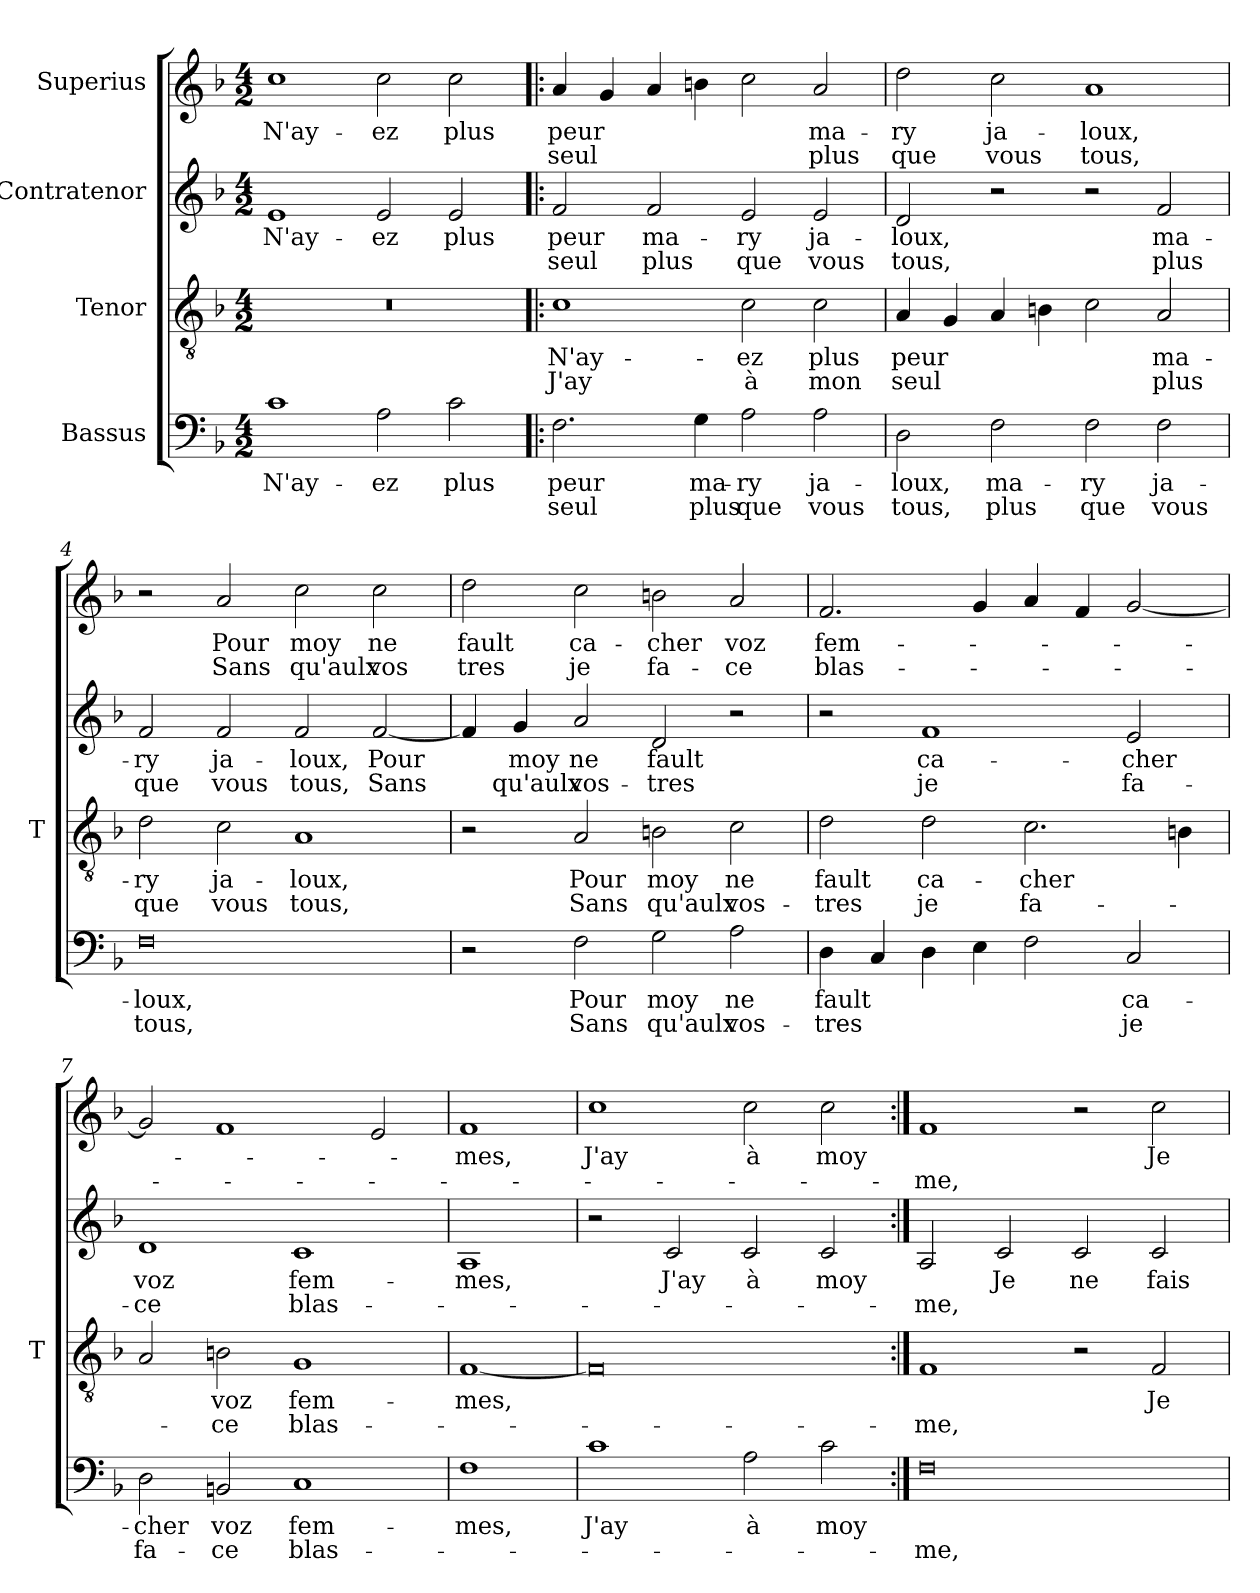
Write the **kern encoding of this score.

**kern	**text	**text	**kern	**text	**text	**kern	**text	**text	**kern	**text	**text
*part4	*part4	*part4	*part3	*part3	*part3	*part2	*part2	*part2	*part1	*part1	*part1
*staff4	*staff4	*staff4	*staff3	*staff3	*staff3	*staff2	*staff2	*staff2	*staff1	*staff1	*staff1
*I"Bassus	*	*	*I"Tenor	*	*	*I"Contratenor	*	*	*I"Superius	*	*
*	*	*	*I'T	*	*	*	*	*	*	*	*
*clefF4	*	*	*clefGv2	*	*	*clefG2	*	*	*clefG2	*	*
*k[b-]	*	*	*k[b-]	*	*	*k[b-]	*	*	*k[b-]	*	*
*M4/2	*	*	*M4/2	*	*	*M4/2	*	*	*M4/2	*	*
=1	=1	=1	=1	=1	=1	=1	=1	=1	=1	=1	=1
1c	N'ay-	.	0r	.	.	1e	N'ay-	.	1cc	N'ay-	.
2A	-ez	.	.	.	.	2e	-ez	.	2cc	-ez	.
2c	-plus	.	.	.	.	2e	-plus	.	2cc	-plus	.
=2!|:	=2!|:	=2!|:	=2!|:	=2!|:	=2!|:	=2!|:	=2!|:	=2!|:	=2!|:	=2!|:	=2!|:
2.F	-peur	-seul	1c	N'ay-	-J'ay	2f	-peur	-seul	4a	-peur	-seul
.	.	.	.	.	.	.	.	.	4g	.	.
.	.	.	.	.	.	2f	ma-	-plus	4a	.	.
4G	ma-	-plus	.	.	.	.	.	.	4bn	.	.
2A	-ry	-que	2c	-ez	-à	2e	-ry	-que	2cc	.	.
2A	ja-	-vous	2c	-plus	-mon	2e	ja-	-vous	2a	ma-	-plus
=3	=3	=3	=3	=3	=3	=3	=3	=3	=3	=3	=3
2D	-loux,	-tous,	4A	-peur	-seul	2d	-loux,	-tous,	2dd	-ry	-que
.	.	.	4G	.	.	.	.	.	.	.	.
2F	ma-	-plus	4A	.	.	2r	.	.	2cc	ja-	-vous
.	.	.	4Bn	.	.	.	.	.	.	.	.
2F	-ry	-que	2c	.	.	2r	.	.	1a	-loux,	-tous,
2F	ja-	-vous	2A	ma-	-plus	2f	ma-	-plus	.	.	.
=4	=4	=4	=4	=4	=4	=4	=4	=4	=4	=4	=4
0F	-loux,	-tous,	2d	-ry	-que	2f	-ry	-que	2r	.	.
.	.	.	2c	ja-	-vous	2f	ja-	-vous	2a	-Pour	-Sans
.	.	.	1A	-loux,	-tous,	2f	-loux,	-tous,	2cc	-moy	-qu'aulx
.	.	.	.	.	.	[2f	-Pour	-Sans	2cc	-ne	-vos
=5	=5	=5	=5	=5	=5	=5	=5	=5	=5	=5	=5
2r	.	.	2r	.	.	4f]	.	.	2dd	-fault	-tres
.	.	.	.	.	.	4g	-moy	-qu'aulx	.	.	.
2F	-Pour	-Sans	2A	-Pour	-Sans	2a	-ne	vos-	2cc	ca-	-je
2G	-moy	-qu'aulx	2Bn	-moy	-qu'aulx	2d	-fault	-tres	2bn	-cher	fa-
2A	-ne	vos-	2c	-ne	vos-	2r	.	.	2a	-voz	-ce
=6	=6	=6	=6	=6	=6	=6	=6	=6	=6	=6	=6
4D	-fault	-tres	2d	-fault	-tres	2r	.	.	2.f	fem-	blas-
4C	.	.	.	.	.	.	.	.	.	.	.
4D	.	.	2d	ca-	-je	1f	ca-	-je	.	.	.
4E	.	.	.	.	.	.	.	.	4g	.	.
2F	.	.	2.c	-cher	fa-	.	.	.	4a	.	.
.	.	.	.	.	.	.	.	.	4f	.	.
2C	ca-	-je	.	.	.	2e	-cher	fa-	[2g	.	.
.	.	.	4Bn	.	.	.	.	.	.	.	.
=7	=7	=7	=7	=7	=7	=7	=7	=7	=7	=7	=7
2D	-cher	fa-	2A	.	.	1d	-voz	-ce	2g]	.	.
2BBn	-voz	-ce	2Bn	-voz	-ce	.	.	.	1f	.	.
1C	fem-	blas-	1G	fem-	blas-	1c	fem-	blas-	.	.	.
.	.	.	.	.	.	.	.	.	2e	.	.
=8	=8	=8	=8	=8	=8	=8	=8	=8	=8	=8	=8
1F	-mes,	.	[1F	-mes,	.	1A	-mes,	.	1f	-mes,	.
=9	=9	=9	=9	=9	=9	=9	=9	=9	=9	=9	=9
1c	-J'ay	.	0F]	.	.	2r	.	.	1cc	-J'ay	.
.	.	.	.	.	.	2c	-J'ay	.	.	.	.
2A	-à	.	.	.	.	2c	-à	.	2cc	-à	.
2c	-moy	.	.	.	.	2c	-moy	.	2cc	-moy	.
=10:|!	=10:|!	=10:|!	=10:|!	=10:|!	=10:|!	=10:|!	=10:|!	=10:|!	=10:|!	=10:|!	=10:|!
0F	.	-me,	1F	.	-me,	2A	.	-me,	1f	.	-me,
.	.	.	.	.	.	2c	-Je	.	.	.	.
.	.	.	2r	.	.	2c	-ne	.	2r	.	.
.	.	.	2F	-Je	.	2c	-fais	.	2cc	-Je	.
=	=	=	=	=	=	=	=	=	=	=	=
*-	*-	*-	*-	*-	*-	*-	*-	*-	*-	*-	*-
